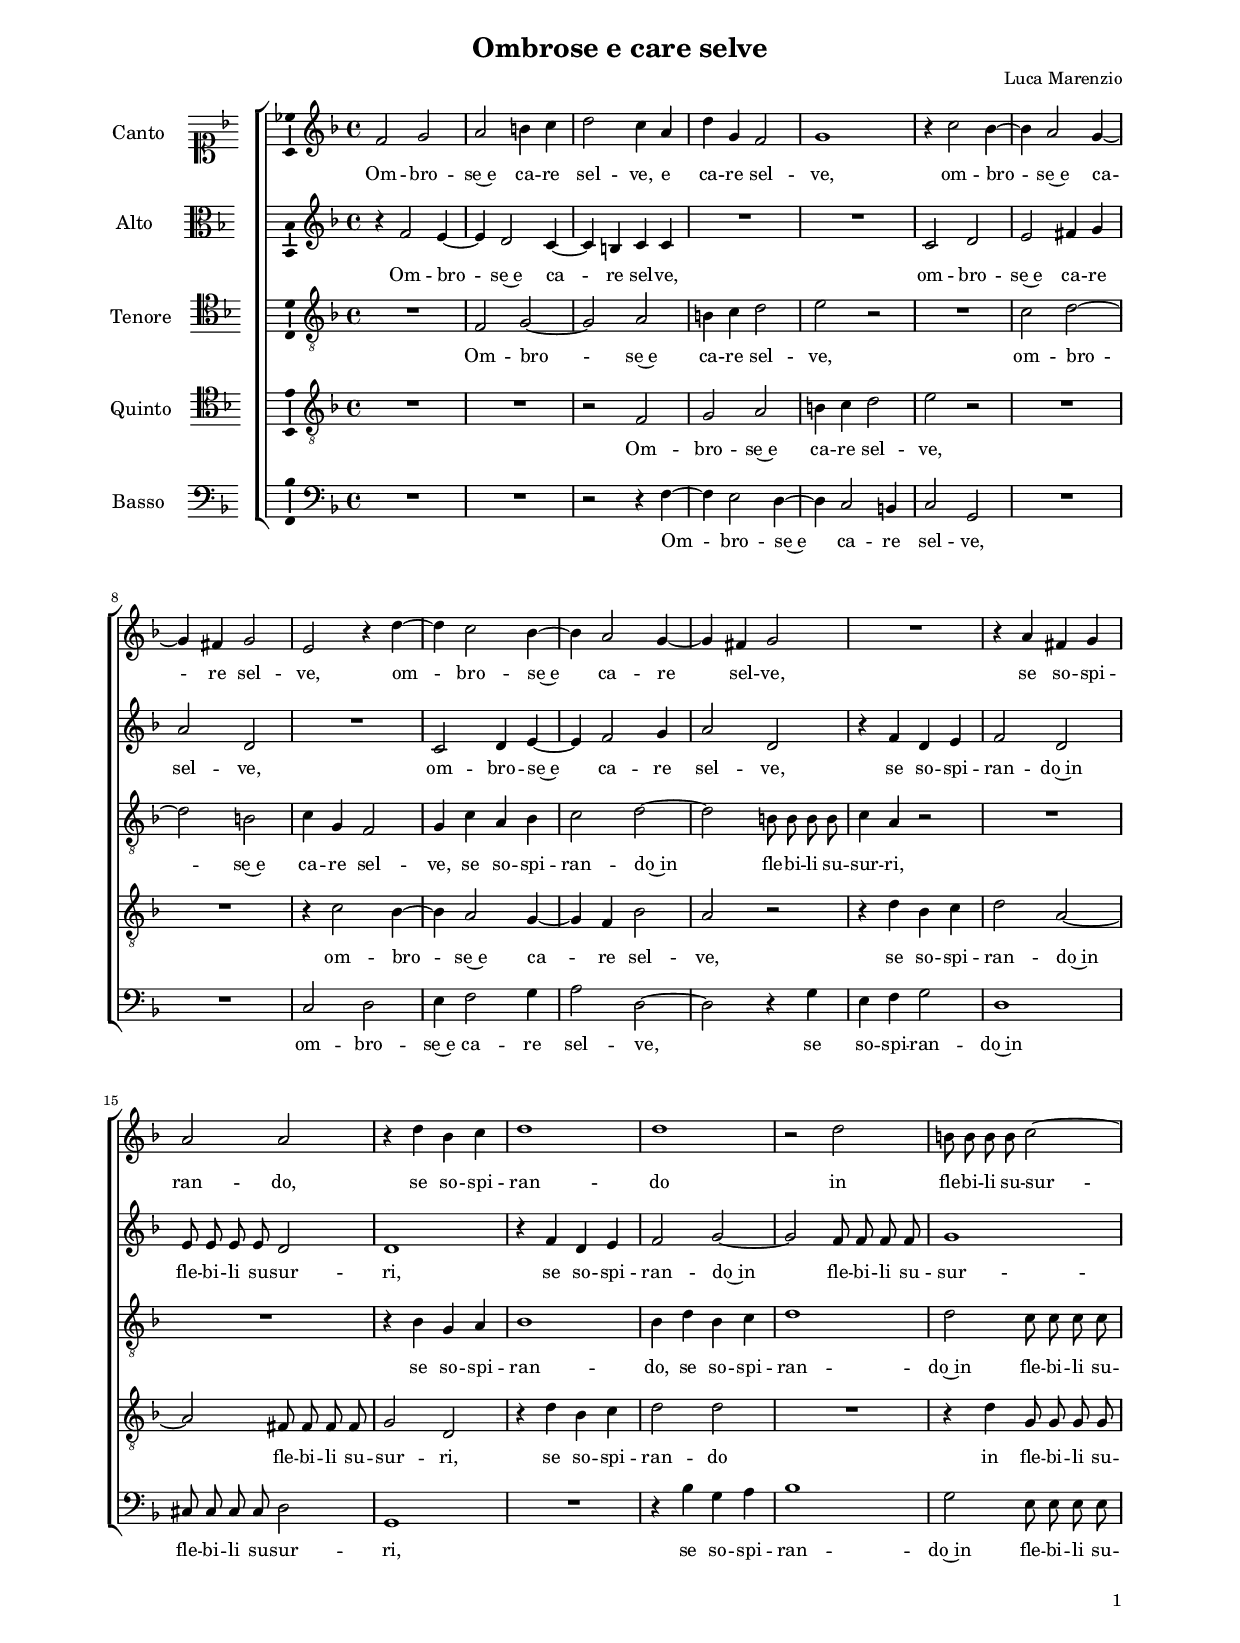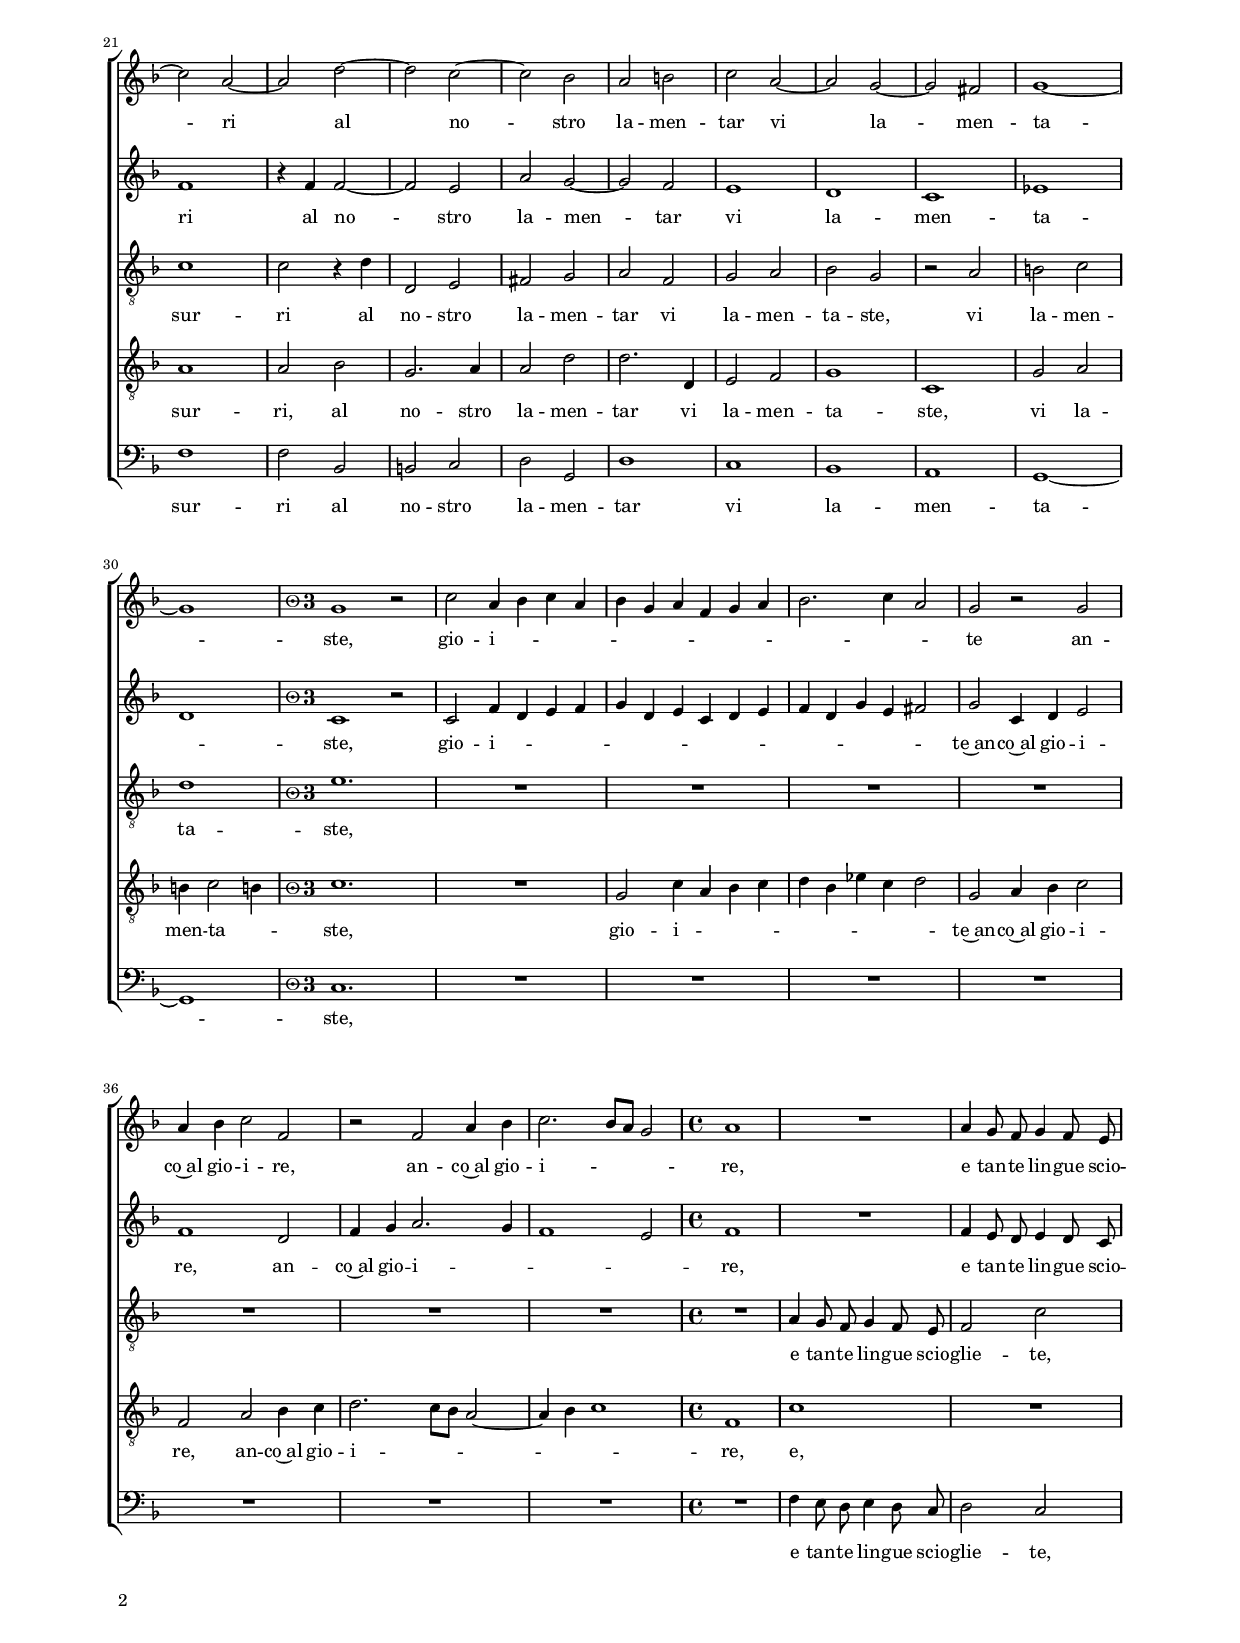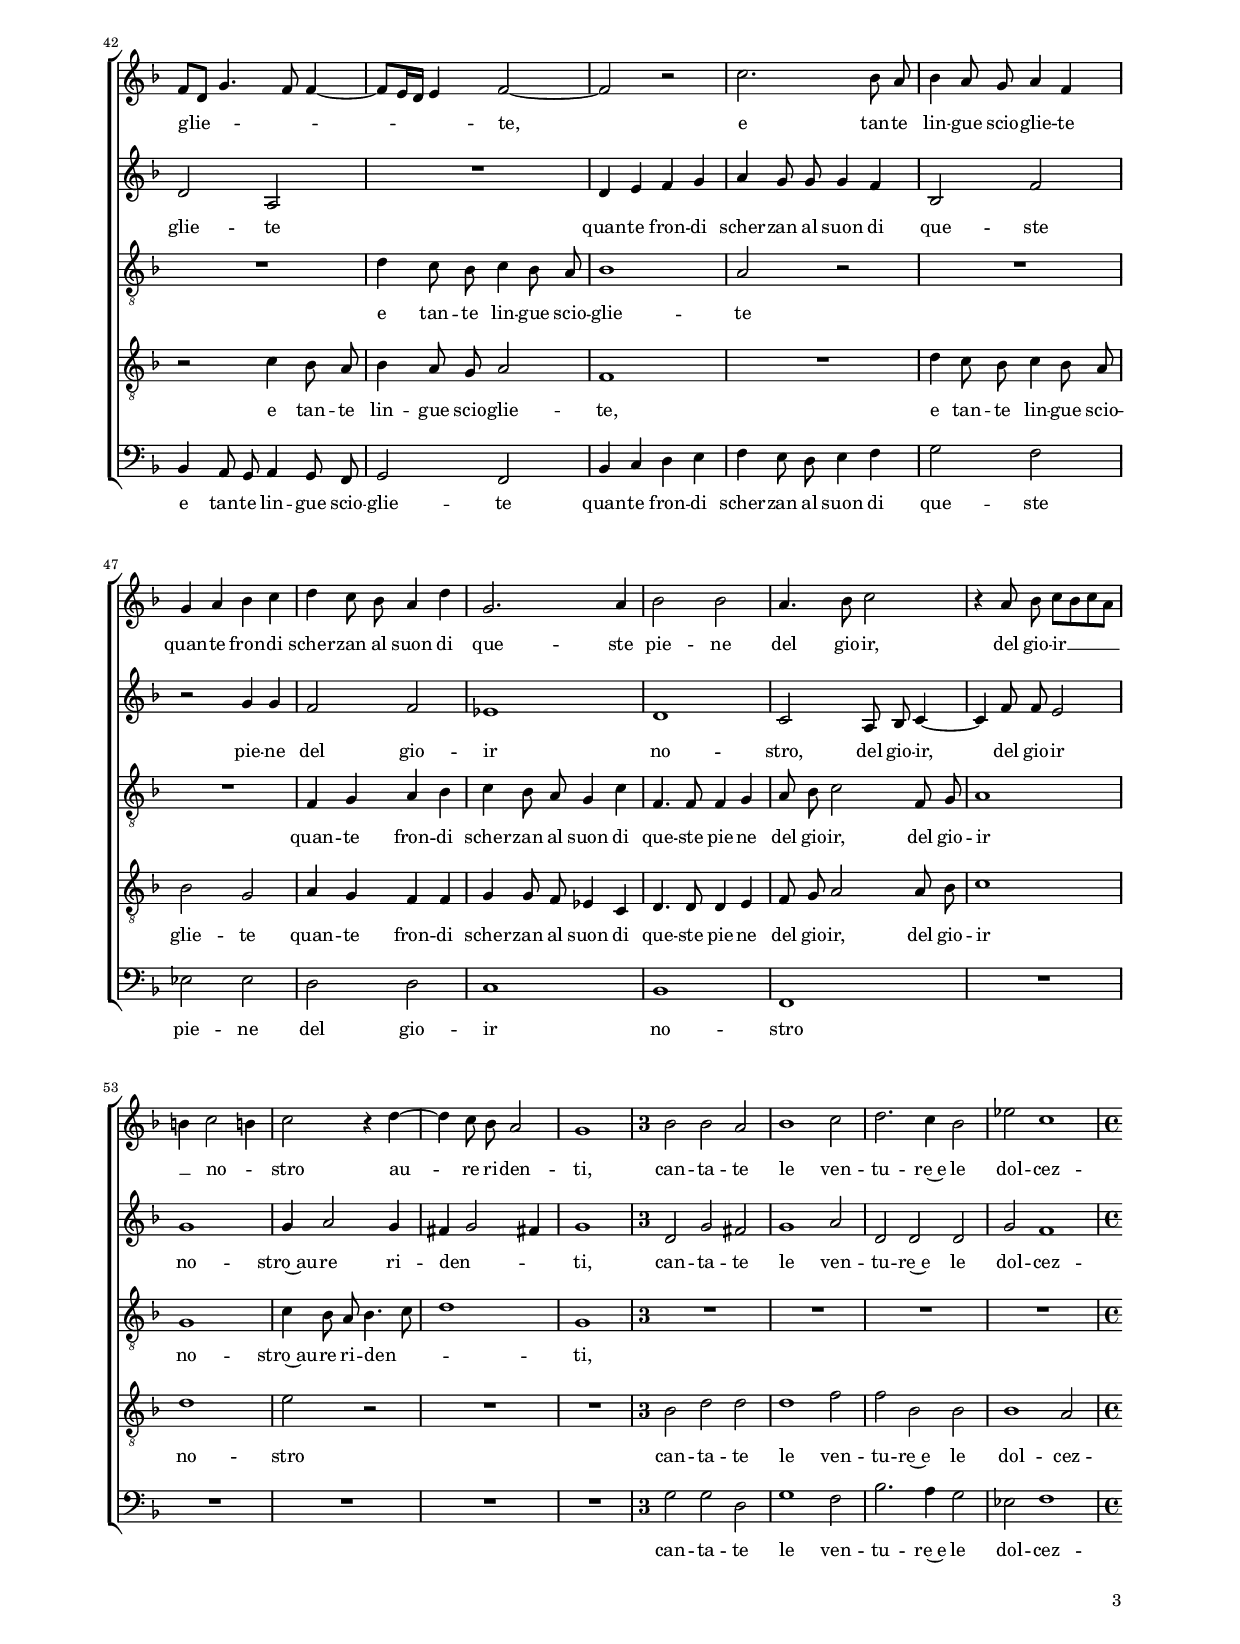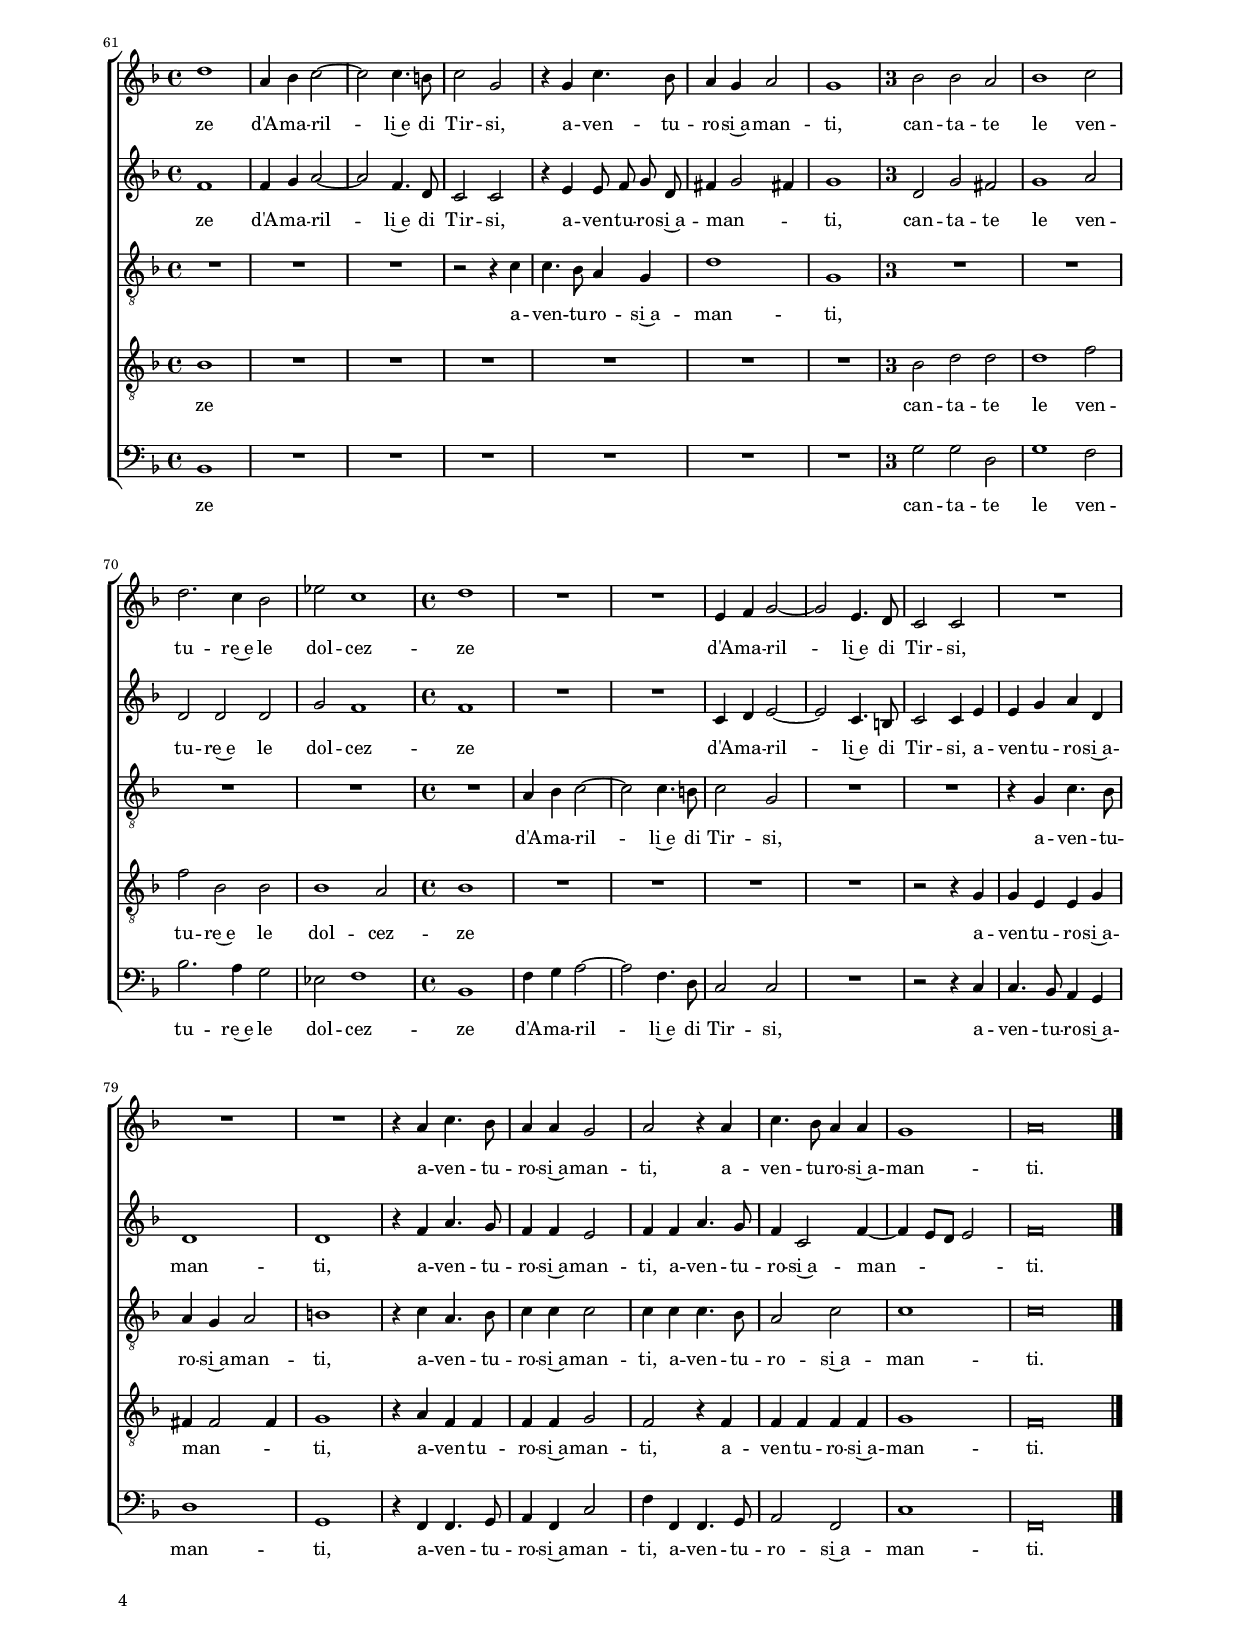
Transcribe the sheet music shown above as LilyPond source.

\header
{
  title="Ombrose e care selve"
  composer="Luca Marenzio"
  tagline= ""
}

\version "2.18.2"
\language deutsch
#(set-global-staff-size 15)
% #(set-default-paper-size "letter")
#(ly:set-option 'point-and-click #f)


\paper
	{
	top-margin = 1.8 \cm
	bottom-margin = 1.2 \cm
	left-margin = 2 \cm
	right-margin = 2 \cm
	ragged-bottom = ##f
	ragged-last-bottom = ##t
	print-page-number = ##f
	system-system-spacing = #'((basic-distance . 17) (minimum-distance . 14) (padding . 7) (strechability . 150))
    oddFooterMarkup=\markup   \fill-line { "" \fromproperty #'page:page-number-string }
    evenFooterMarkup=\markup  \fill-line { \fromproperty #'page:page-number-string "" }
    last-bottom-spacing = #'((basic-distance . 12) (minimum-distance . 7) (padding . 4))
	systems-per-page = 3
%   page-count = 3
%	min-systems-per-page = 3
	markup-system-spacing #'basic-distance = #12
%	print-all-headers = ##t
%	print-first-page-number = ##t
%	first-page-number = 1
	}

#(define ((double-time glyph a) grob)
   (grob-interpret-markup grob
     (markup #:override '(baseline-skip . 0) #:number
       (#:line ((markup (#:fontsize 0 #:musicglyph glyph))
           #:vcenter a )))))
    
    
global = {
    \set Staff.autoBeaming = ##f
	\key f \major
	\time 4/4
    \set Score.tempoHideNote = ##t
    \tempo 2 = 90
    \skip 1*30
    \once \override Score.TimeSignature.stencil =
    #(double-time "timesig.mensural94" "3")
    \time 3/2
    \tempo 2=135
    \skip 2*3*8
    \time 4/4
    \tempo 2 =90
    \skip 1*18
    \time 3/2 \once \override Score.TimeSignature.style = #'single-digit \newSpacingSection
    \override Score.SpacingSpanner.common-shortest-duration = #(ly:make-moment 1 4)
    \tempo 2 =135
    \skip 2*3*4
    \time 4/4 \tempo 2 = 90 \skip 1*7
    \time 3/2 \once \override Score.TimeSignature.style = #'single-digit \newSpacingSection
    \override Score.SpacingSpanner.common-shortest-duration = #(ly:make-moment 1 4) \tempo 2 = 135
    \skip 2*3*4
    \time 4/4 \tempo 2 = 90
    \skip 1*14
    \set Score.measureLength = #(ly:make-moment 2/1)
    \skip 1*2 \bar "|."
	}

	ficta = { \once \set suggestAccidentals = ##t }

	forget = #(define-music-function (parser location music) (ly:music?) #{
		\accidentalStyle forget
		$music
		\accidentalStyle default
		#})

	m = \melisma
	me = \melismaEnd
%	\mark \markup { \override #'(style . baroque) { \note  #"breve" #1 = \note #"breve." #1 } }
    

incipitcantus = \markup { \score {
	{
	\set Staff.instrumentName = \markup { \fontsize #1 "Canto" }
	\key f \major
	\clef soprano
	s4 \bar ""
	}
	\layout  {
	raggedright = ##t
	indent = 1.6 \cm
	line-width = 2.2\cm
	\context { \Staff \remove Time_signature_engraver }
	\override Staff.Clef.Y-extent = #'(0 . 0)
	}} \hspace #1 }

      
incipitaltus = \markup { \score {
	{
	\set Staff.instrumentName = \markup { \fontsize #1 "Alto" }
	\key f \major
	\clef alto
	s4 \bar ""
	}
	\layout  {
	raggedright = ##t
	indent = 1.6 \cm
	line-width = 2.2\cm
	\context { \Staff \remove Time_signature_engraver }
	\override Staff.Clef.Y-extent = #'(0 . 0)
	}} \hspace #1 }


incipittenor = \markup { \score {
	{
	\set Staff.instrumentName = \markup { \fontsize #1 "Tenore" }
	\key f \major
	\clef tenor
	s4 \bar ""
	}
	\layout  {
	raggedright = ##t
	indent = 1.6 \cm
	line-width = 2.2\cm
	\context { \Staff \remove Time_signature_engraver }
	\override Staff.Clef.Y-extent = #'(0 . 0)
	}} \hspace #1 }
      
      
incipitquintus = \markup { \score {
	{
	\set Staff.instrumentName = \markup { \fontsize #1 "Quinto" }
	\key f \major
	\clef tenor
	s4 \bar ""
	}
	\layout  {
	raggedright = ##t
	indent = 1.6 \cm
	line-width = 2.2\cm
	\context { \Staff \remove Time_signature_engraver }
	\override Staff.Clef.Y-extent = #'(0 . 0)
	}} \hspace #1 }
      
      
incipitbassus = \markup { \score {
	{
	\set Staff.instrumentName = \markup { \fontsize #1 "Basso" }
	\key f \major
	\clef bass
	s4 \bar ""
	}
	\layout  {
	raggedright = ##t
	indent = 1.6 \cm
	line-width = 2.2\cm
	\context { \Staff \remove Time_signature_engraver }
	\override Staff.Clef.Y-extent = #'(0 . 0)
	}} \hspace #1 }


cantus =  \relative c''
	{
	f,2 g
	a2 h4 c
	d2 c4 a
	d4 g, f2
%5
	g1 |
	r4 c2 b4~
	b4 a2 g4~
	g4 fis g2
	e2 r4 d'~
%10
	d4 c2 b4~ |
	b4 a2 g4~
	g4 fis g2
	R1
	r4 a fis g
%15
	a2 a |
	r4 d b c
	d1
	d1
	r2 d
%20
	h8 h h h c2~ |
	c2 a~
	a2 d~
	d2 c~
	c2 b
%25
	a2 h |
	c2 a~
	a2 g~
	g2 fis
	g1~
%30
	g1 |
% Triple time
	g1 r2
	c2 a4 b c a
	b4 g a f g a
	b2. c4 a2
%35
	g2 r g |
	a4 b c2 f,
	r2 f a4 b
	c2. b8[ a] g2
% End of triple time
	a1
%40
	R1 |
	a4 g8 f g4 f8 e
	f8[ d] g4. f8 f4~
	f8[ e16 d] e4 f2~
	f2 r
%45
	c'2. b8 a |
	b4 a8 g a4 f
	g4 a b c
	d4 c8 b a4 d
	g,2. a4
%50
	b2 b |
	a4. b8 c2
	r4 a8 b c8[ b c a]
	h4 c2 h!4
	c2 r4 d~
%55
	d4 c8 b a2 |
	g1
% Triple time
	b2 b a
	b1 c2
	d2. c4 b2
%60
	es2 c1 |
% End of triple time
	d1
	a4 b c2~
	c2 c4. h8
	c2 g
%65
	r4 g c4. b8 |
	a4 g a2
	g1
% Triple time
	b2 b a
	b1 c2
%70
	d2. c4 b2 |
	es2 c1
% End of triple time
	d1
	R1
	R1
%75
	e,4 f g2~ |
	g2 e4. d8
	c2 c
	R1
	R1
%80
	R1 |
	r4 a' c4. b8
	a4 a g2
	a2 r4 a
	c4. b8 a4 a
%85
	g1 |
	a\breve |
	}


altus =  \relative c'
    {
	r4 f2 e4~
	e4 d2 c4~
	c4 h c c
	R1
%5
	R1 |
	c2 d
	e2 fis4 g
	a2 d,
	R1
%10
	c2 d4 e~ |
	e4 f2 g4
	a2 d,
	r4 f d e
	f2 d
%15
	e8 e e e d2 |
	d1
	r4 f4 d e
	f2 g~
	g2 f8 f f f
%20
	g1 |
	f1
	r4 f f2~
	f2 e
	a2 g~
%25
	g2 f |
	e1
	d1
	c1
	es1
%30
	d1 |
	c1 r2
	c2 f4 d e f
	g4 d e c d e
	f4 d g e fis2
%35
	g2 c,4 d e2 |
	f1 d2
	f4 g a2. g4
	f1 e2
	f1
%40
	R1 |
	f4 e8 d e4 d8 c
	d2 a
	R1
	d4 e f g
%45
	a4 g8 g g4 f |
	b,2 f'
	r2 g4 g
	f2 f
	es1
%50
	d1 |
	c2 a8 b c4~
	c4 f8 f e2
	g1
	g4 a2 g4
%55
	fis4 g2 fis!4 |
	g1
	d2 g fis
	g1 a2
	d,2 d d
%60
	g2 f1 |
	f1
	f4 g a2~
	a2 f4. d8
	c2 c
%65
	r4 e e8 f g d |
	fis4 g2 fis!4
	g1
	d2 g fis
	g1 a2
%70
	d,2 d d |
	g2 f1
	f1
	R1
	R1
%75
	c4 d e2~ |
	e2 c4. h8
	c2 c4 e
	e4 g a d,
	d1
%80
	d1 |
	r4 f a4. g8
	f4 f e2
	f4 f a4. g8
	f4 c2 f4~
%85
	f4 e8[ d] e2 |
	f\breve |
	}


tenor =  \relative c'
	{
	R1
	f,2 g~
	g2 a
	h4 c d2
%5
	e2 r |
	R1
	c2 d~
	d2 h2
	c4 g f2
%10
	g4 c a b |
	c2 d~
	d2 h8 h h h
	c4 a r2
	R1
%15
	R1 |
	r4 b g a
	b1
	b4 d b c
	d1
%20
	d2 c8 c c c |
	c1
	c2 r4 d
	d,2 e
	fis2 g
%25
	a2 f |
	g2 a
	b2 g
	r2 a
	h2 c
%30
	d1 |
	e1.
	R1.
	R1.
	R1.
%35
	R1. |
	R1.
	R1.
	R1.
	R1
%40
	a,4 g8 f g4 f8 e |
	f2 c'
	R1
	d4 c8 b c4 b8 a
	b1
%45
	a2 r |
	R1
	R1
	f4 g a b
	c4 b8 a g4 c
%50
	f,4. f8 f4 g |
	a8 b c2 f,8 g
	a1
	g1
	c4 b8 a b4. c8
%55
	d1 |
	g,1
	R1.
	R1.
	R1.
%60
	R1. |
	R1
	R1
	R1
	r2 r4 c
%65
	c4. b8 a4 g |
	d'1
	g,1
	R1.
	R1.
%70
	R1. |
	R1.
	R1
	a4 b c2~
	c2 c4. h8
%75
	c2 g |
	R1
	R1
	r4 g c4. b8
	a4 g a2
%80
	h1 |
	r4 c a4. b8
	c4 c c2
	c4 c c4. b8
	a2 c
%85
	c1 |
	c\breve |
	}


quintus  =  \relative c'
	{
	R1
	R1
	r2 f,
	g2 a
%5
	h4 c d2 |
	e2 r
	R1
	R1
	r4 c2 b4~
%10
	b4 a2 g4~ |
	g4 f b2
	a2 r
	r4 d b c
	d2 a~
%15
	a2 fis8 fis fis fis |
	g2 d
	r4 d' b c
	d2 d
	R1
%20
	r4 d g,8 g g g |
	a1
	a2 b
	g2. a4
	a2 d
%25
	d2. d,4 |
	e2 f
	g1
    c,
	g'2 a	
%30
	h4 c2 h!4 |
% Triple time
	c1.
    R1.
	g2 c4 a b c
	d4 b es c d2
%35
    g,2 a4 b c2
	f,2 a b4 c |
	d2. c8[ b] a2~
	a4 b c1
	f,1
%40
    c'1
	R1 |
	r2 c4 b8 a
	b4 a8 g a2
	f1
%45
    R1
	d'4 c8 b c4 b8 a |
	b2 g
	a4 g f f
	g4 g8 f es4 c
%50
    d4. d8 d4 e
	f8 g a2 a8 b |
	c1
	d1
	e2 r
%55
    R1
	R1 |
	b2 d d
	d1 f2
	f2 b, b
%60
    b1 a2
	b1 |
	R1
	R1
	R1
%65
    R1
	R1 |
	R1
	b2 d d
	d1 f2
%70
    f2 b, b
	b1 a2 |
	b1
	R1
	R1
%75
    R1
	R1 |
	r2 r4 g
	g4 e e g
	fis4 fis2 fis4
%80
    g1
	r4 a f f |
	f4 f g2
	f2 r4 f
	f4 f f f
%85
    g1
	f\breve |
	}


bassus  =  \relative c
	{
	R1
	R1
	r2 r4 f~
	f4 e2 d4~
%5
	d4 c2 h4 |
	c2 g
	R1
	R1
	c2 d
%10
	e4 f2 g4 |
	a2 d,~
	d2 r4 g
	e4 f g2
	d1
%15
    cis8 cis cis cis d2 |	
	g,1
	R1
	r4 b' g a
	b1
%20
	g2 e8 e e e |
	f1
	f2 b,
	h2 c
	d2 g,
%25
	d'1 |
	c1
	b1
	a1
	g1~
%30
	g1 |
% Triple time
	c1.
	R1.
	R1.
	R1.
%35
	R1. |
	R1.
	R1.
    R1.
% End of triple time
	R1
%40
	f4 e8 d e4 d8 c |
	d2 c
	b4 a8 g a4 g8 f
	g2 f
	b4 c d e
%45
	f4 e8 d e4 f |
	g2 f
	es2 es
	d2 d
	c1
%50
	b1 |
	f1
	R1
	R1
	R1
%55
	R1 |
	R1
% Triple time
    g'2 g d
	g1 f2
	b2. a4 g2
%60
	es2 f1 |
% End of triple time
    b,1
	R1
	R1
	R1
%65
	R1 |
	R1
	R1
% Triple time
	g'2 g d
	g1 f2
%70
	b2. a4 g2 |
	es2 f1
% End of triple time
    b,1
	f'4 g a2~
	a2 f4. d8
%75
	c2 c |
	R1
	r2 r4 c
	c4. b8 a4 g
	d'1
%80
	g,1 |
	r4 f f4. g8
	a4 f c'2
	f4 f, f4. g8
	a2 f
%85
	c'1 |
	f,\breve |
	}


lyricscantus = \lyricmode {
	Om -- bro -- se~e ca -- re sel -- ve,
    e ca -- re sel -- ve,
    om -- bro -- se~e ca -- re sel -- ve,
    om -- bro -- se~e ca -- re sel -- ve,
    se so -- spi -- ran -- do,
    se so -- spi -- ran -- do
    in fle -- bi -- li su -- sur -- ri
    al no -- stro la -- men -- tar vi la -- men -- ta -- ste,
    gio -- i -- _ _ _ _ _ _ _ _ _ _ _ _ te an -- co~al gio -- i -- re,
    an -- co~al gio -- i -- _ _ re,
    e tan -- te lin -- gue scio -- glie -- _ _ _ _ te,
    e tan -- te lin -- gue scio -- glie -- te
    quan -- te fron -- di scher -- zan al suon di que -- ste
    pie -- ne del gio -- ir,
    del gio -- ir __ _ no -- _ stro au -- re ri -- den -- ti,
    can -- ta -- te le ven -- tu -- re~e le dol -- cez -- ze
    d'A -- ma -- ril -- li~e di Tir -- si,
    a -- ven -- tu -- ro -- si~a -- man -- ti,
    can -- ta -- te le ven -- tu -- re~e le dol -- cez -- ze
    d'A -- ma -- ril -- li~e di Tir -- si,
    a -- ven -- tu -- ro -- si~a -- man -- ti,
    a -- ven -- tu -- ro -- si~a -- man -- ti.
	}


lyricsaltus = \lyricmode {
	Om -- bro -- se~e ca -- re sel -- ve,
    om -- bro -- se~e ca -- re sel -- ve,
    om -- bro -- se~e ca -- re sel -- ve,
    se so -- spi -- ran -- do~in fle -- bi -- li su  -- sur -- ri,
    se so -- spi -- ran -- do~in fle -- bi -- li su -- sur -- ri
    al no -- stro la -- men -- tar vi la -- men -- ta -- _ ste,
    gio -- i -- _ _ _ _ _ _ _ _ _ _ _ _ _ _ te~an -- co~al gio -- i -- re,
    an -- co~al gio -- i -- _ _ _ re,
    e tan -- te lin -- gue scio -- glie -- te
    quan -- te fron -- di scher -- zan al suon di que -- ste
    pie -- ne del gio -- ir no -- stro,
    del gio -- ir,
    del gio -- ir no -- stro~au -- re ri -- den -- _ _ ti,
    can -- ta -- te le ven -- tu -- re~e le dol -- cez -- ze
    d'A -- ma -- ril -- li~e di Tir -- si,
    a -- ven -- tu -- ro -- si~a -- man -- _ _ ti,
    can -- ta -- te le ven -- tu -- re~e le dol -- cez -- ze
    d'A -- ma -- ril -- li~e di Tir -- si,
    a -- ven -- tu -- ro -- si~a -- man -- ti,
    a -- ven -- tu -- ro -- si~a -- man -- ti,
    a -- ven -- tu -- ro -- si~a -- man -- _ _ ti.
	}


lyricstenor = \lyricmode {
	Om -- bro -- se~e ca -- re sel -- ve,
    om -- bro -- se~e ca -- re sel -- ve,
    se so -- spi -- ran -- do~in fle -- bi -- li su -- sur -- ri,
    se so -- spi -- ran -- do,
    se so -- spi -- ran -- do~in fle -- bi -- li su -- sur -- ri
    al no -- stro la -- men -- tar vi la -- men -- ta -- ste,
    vi la -- men -- ta -- ste,
    e tan -- te lin -- gue scio -- glie -- te,
    e tan -- te lin -- gue scio -- glie -- te
    quan -- te fron -- di scher -- zan al suon di que -- ste
    pie -- ne del gio -- ir,
    del gio -- ir no -- stro~au -- re ri -- den -- _ _ ti,
    a -- ven -- tu -- ro -- si~a -- man -- ti,
    d'A -- ma -- ril -- li~e di Tir -- si,
    a -- ven -- tu -- ro -- si~a -- man -- ti,
    a -- ven -- tu -- ro -- si~a -- man -- ti,
    a -- ven -- tu -- ro -- si~a -- man -- ti.
	}


lyricsquintus = \lyricmode {
	Om -- bro -- se~e ca -- re sel -- ve,
    om -- bro -- se~e ca -- re sel -- ve,
    se so -- spi -- ran -- do~in fle -- bi -- li su -- sur -- ri,
    se so -- spi -- ran -- do in fle -- bi -- li su -- sur -- ri,
    al no -- stro la -- men -- tar vi la -- men -- ta -- ste,
    vi la -- men -- ta -- _ ste,
    gio -- i -- _ _ _ _ _ _ _ _ te~an -- co~al gio -- i -- re,
    an -- co~al gio -- i -- _ _ _ _ re,
    e,
    e tan -- te lin -- gue scio -- glie -- te,
    e tan -- te lin -- gue scio -- glie -- te
    quan -- te fron -- di scher -- zan al suon di que -- ste
    pie -- ne del gio -- ir,
    del gio -- ir no -- stro
    can -- ta -- te le ven -- tu -- re~e le dol -- cez -- ze
    can -- ta -- te le ven -- tu -- re~e le dol -- cez -- ze
    a -- ven -- tu -- ro -- si~a -- man -- _ _ ti,
    a -- ven -- tu -- ro -- si~a -- man -- ti,
    a -- ven -- tu -- ro -- si~a -- man -- ti.
	}


lyricsbassus = \lyricmode {
	Om -- bro -- se~e ca -- re sel -- ve,
    om -- bro -- se~e ca -- re sel -- ve,
    se so -- spi -- ran -- do~in fle -- bi -- li su -- sur -- ri,
    se so -- spi -- ran -- do~in fle -- bi -- li su -- sur -- ri
    al no -- stro la -- men -- tar vi la -- men -- ta -- ste,
    e tan -- te lin -- gue scio -- glie -- te,
    e tan -- te lin -- gue scio -- glie -- te
    quan -- te fron -- di scher -- zan al suon di que -- ste
    pie -- ne del gio -- ir no -- stro
    can -- ta -- te le ven -- tu -- re~e le dol -- cez -- ze
    can -- ta -- te le ven -- tu -- re~e le dol -- cez -- ze
    d'A -- ma -- ril -- li~e di Tir -- si,
    a -- ven -- tu -- ro -- si~a -- man -- ti,
    a -- ven -- tu -- ro -- si~a -- man -- ti,
    a -- ven -- tu -- ro -- si~a -- man -- ti.
	}


\score
{  
    % \transpose {
	\new ChoirStaff \with { \override StaffGrouper.staff-staff-spacing.basic-distance = #12 }
	<<

	\new Staff << \global
	\new Voice="v1" {
		\set Staff.instrumentName=\incipitcantus
%		\set Staff.instrumentName= "S"
		\set Staff.midiInstrument = "reed organ"
		\clef violin
		\cantus }
	\new Lyrics \lyricsto "v1" {\lyricscantus }
	>>


	\new Staff << \global
	\new Voice="v2" {
		\set Staff.instrumentName=\incipitaltus
%		\set Staff.instrumentName= "A"
		\set Staff.midiInstrument = "reed organ"
                \clef violin % "G_8"
		\altus}
	\new Lyrics \lyricsto "v2" {\lyricsaltus }
	>>


	\new Staff << \global
	\new Voice="v3" {
		\set Staff.instrumentName=\incipittenor
%		\set Staff.instrumentName= "T"
		\set Staff.midiInstrument = "reed organ"
		\clef "G_8"
		\tenor }
	\new Lyrics \lyricsto "v3" {\lyricstenor }
	>>


	\new Staff << \global
	\new Voice="v5" {
		\set Staff.instrumentName=\incipitquintus
%		\set Staff.instrumentName= "Q"
		\set Staff.midiInstrument = "reed organ"
		\clef "G_8"
		\quintus}
	\new Lyrics \lyricsto "v5" {\lyricsquintus }
	>>


	\new Staff << \global
	\new Voice="v4" {
		\set Staff.instrumentName=\incipitbassus
%		\set Staff.instrumentName= "B"
		\set Staff.midiInstrument = "reed organ"
		\clef bass 
		\bassus }
	\new Lyrics \lyricsto "v4" {\lyricsbassus}
	>>

	>>
	% } % transpose

	\layout
	{
	indent = 2.5\cm
	\context { \Lyrics \override VerticalAxisGroup.nonstaff-relatedstaff-spacing.padding = #1.4 }
%	\context { \Lyrics \override LyricText.font-size = #1 }
%	\context { \Staff \override TimeSignature.break-visibility = #end-of-line-invisible }
	\context { \Staff \consists "Ambitus_engraver" }
%   \context { \Staff \consists "Custos_engraver" }
%   \context { \Staff \override Custos.style = #'mensural }
%	\context { \Voice \override Slur.transparent = ##t }
	\context { \Score \override BarNumber.padding = #2 }
	\context { \Voice \override NoteHead.style = #'baroque }
	}

\midi
	{
    	
	}

}


% EOF
